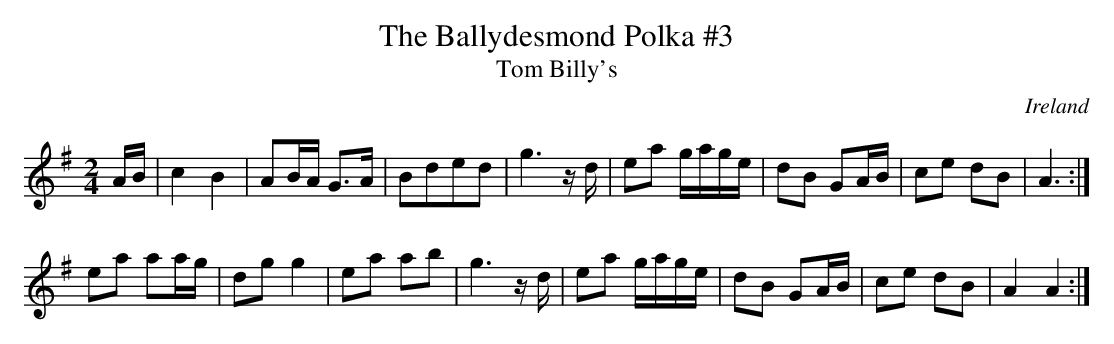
X:1
T:Ballydesmond Polka #3, The
T:Tom Billy's
M:2/4
O:Ireland
K:G
AB |\
c4 B4    | A2BA G3A  | B2d2e2d2  | g6 z d |\
e2a2 gage| d2B2 G2AB | c2e2 d2B2 | A6:|
e2a2 a2ag| d2g2 g4   | e2a2 a2b2 | g6 z d |\
e2a2 gage| d2B2 G2AB | c2e2 d2B2 | A4 A4:|
